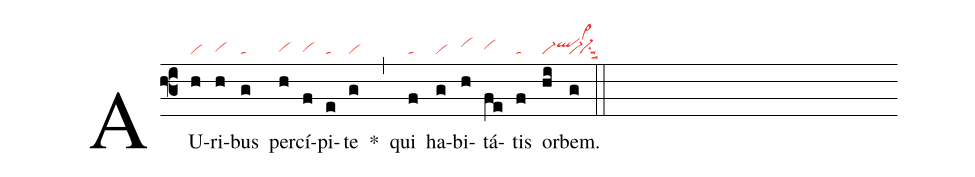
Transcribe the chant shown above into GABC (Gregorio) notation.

nabc-lines:1;
%%
(f3)
AU(h|vi)ri(h|vihg)bus(g|ta) per(h|vihg)cí(f|vihg)pi(e|ta)te(g|vi) *(,)
qui(f|ta) ha(g|vi)bi(h|vihi)tá(fe|vihh)tis(f|ta) or(hi|vi-qlhivi>hl)bem.(g|vi-`vi-su1suu2) (::)
